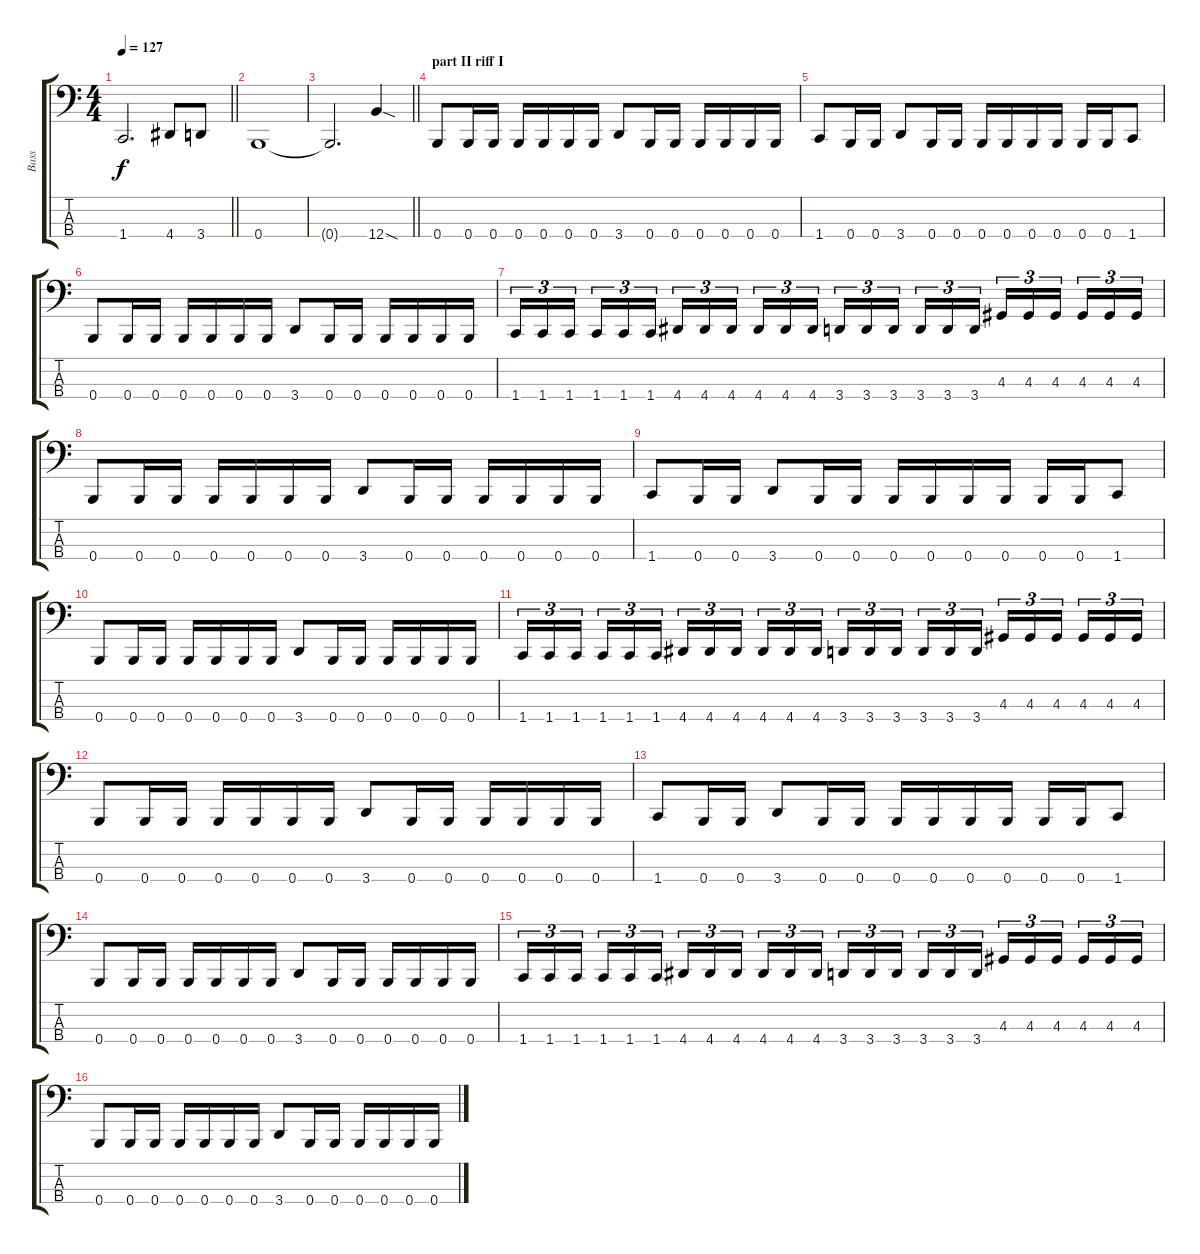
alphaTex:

\track ("Bass" "Bass") {instrument electricbassfinger}
\staff {score tabs}
\tuning (D2 A1 E1 B0) {hide}
\ts (4 4)
\tempo 127
\clef f4
\barLineRight lightlight
\ks c
1.4{t}.2{d dy f} 4.4.8 3.4.8 |
\section ("" "")
0.4.1 |
\barLineRight lightlight
0.4{t}.2{d} 12.4{sod}.4 |
\section ("" "part II riff I")
0.4.8 0.4.16 0.4.16 0.4.16 0.4.16 0.4.16 0.4.16 3.4.8 0.4.16 0.4.16 0.4.16 0.4.16 0.4.16 0.4.16 |
1.4.8 0.4.16 0.4.16 3.4.8 0.4.16 0.4.16 0.4.16 0.4.16 0.4.16 0.4.16 0.4.16 0.4.16 1.4.8 |
0.4.8 0.4.16 0.4.16 0.4.16 0.4.16 0.4.16 0.4.16 3.4.8 0.4.16 0.4.16 0.4.16 0.4.16 0.4.16 0.4.16 |
1.4.16{tu (3 2)} 1.4.16{tu (3 2)} 1.4.16{tu (3 2) beam splitsecondary} 1.4.16{tu (3 2)} 1.4.16{tu (3 2)} 1.4.16{tu (3 2)} 4.4.16{tu (3 2)} 4.4.16{tu (3 2)} 4.4.16{tu (3 2) beam splitsecondary} 4.4.16{tu (3 2)} 4.4.16{tu (3 2)} 4.4.16{tu (3 2)} 3.4.16{tu (3 2)} 3.4.16{tu (3 2)} 3.4.16{tu (3 2) beam splitsecondary} 3.4.16{tu (3 2)} 3.4.16{tu (3 2)} 3.4.16{tu (3 2)} 4.3.16{tu (3 2)} 4.3.16{tu (3 2)} 4.3.16{tu (3 2) beam splitsecondary} 4.3.16{tu (3 2)} 4.3.16{tu (3 2)} 4.3.16{tu (3 2)} |
0.4.8 0.4.16 0.4.16 0.4.16 0.4.16 0.4.16 0.4.16 3.4.8 0.4.16 0.4.16 0.4.16 0.4.16 0.4.16 0.4.16 |
1.4.8 0.4.16 0.4.16 3.4.8 0.4.16 0.4.16 0.4.16 0.4.16 0.4.16 0.4.16 0.4.16 0.4.16 1.4.8 |
0.4.8 0.4.16 0.4.16 0.4.16 0.4.16 0.4.16 0.4.16 3.4.8 0.4.16 0.4.16 0.4.16 0.4.16 0.4.16 0.4.16 |
1.4.16{tu (3 2)} 1.4.16{tu (3 2)} 1.4.16{tu (3 2) beam splitsecondary} 1.4.16{tu (3 2)} 1.4.16{tu (3 2)} 1.4.16{tu (3 2)} 4.4.16{tu (3 2)} 4.4.16{tu (3 2)} 4.4.16{tu (3 2) beam splitsecondary} 4.4.16{tu (3 2)} 4.4.16{tu (3 2)} 4.4.16{tu (3 2)} 3.4.16{tu (3 2)} 3.4.16{tu (3 2)} 3.4.16{tu (3 2) beam splitsecondary} 3.4.16{tu (3 2)} 3.4.16{tu (3 2)} 3.4.16{tu (3 2)} 4.3.16{tu (3 2)} 4.3.16{tu (3 2)} 4.3.16{tu (3 2) beam splitsecondary} 4.3.16{tu (3 2)} 4.3.16{tu (3 2)} 4.3.16{tu (3 2)} |
0.4.8 0.4.16 0.4.16 0.4.16 0.4.16 0.4.16 0.4.16 3.4.8 0.4.16 0.4.16 0.4.16 0.4.16 0.4.16 0.4.16 |
1.4.8 0.4.16 0.4.16 3.4.8 0.4.16 0.4.16 0.4.16 0.4.16 0.4.16 0.4.16 0.4.16 0.4.16 1.4.8 |
0.4.8 0.4.16 0.4.16 0.4.16 0.4.16 0.4.16 0.4.16 3.4.8 0.4.16 0.4.16 0.4.16 0.4.16 0.4.16 0.4.16 |
1.4.16{tu (3 2)} 1.4.16{tu (3 2)} 1.4.16{tu (3 2) beam splitsecondary} 1.4.16{tu (3 2)} 1.4.16{tu (3 2)} 1.4.16{tu (3 2)} 4.4.16{tu (3 2)} 4.4.16{tu (3 2)} 4.4.16{tu (3 2) beam splitsecondary} 4.4.16{tu (3 2)} 4.4.16{tu (3 2)} 4.4.16{tu (3 2)} 3.4.16{tu (3 2)} 3.4.16{tu (3 2)} 3.4.16{tu (3 2) beam splitsecondary} 3.4.16{tu (3 2)} 3.4.16{tu (3 2)} 3.4.16{tu (3 2)} 4.3.16{tu (3 2)} 4.3.16{tu (3 2)} 4.3.16{tu (3 2) beam splitsecondary} 4.3.16{tu (3 2)} 4.3.16{tu (3 2)} 4.3.16{tu (3 2)} |
0.4.8 0.4.16 0.4.16 0.4.16 0.4.16 0.4.16 0.4.16 3.4.8 0.4.16 0.4.16 0.4.16 0.4.16 0.4.16 0.4.16
